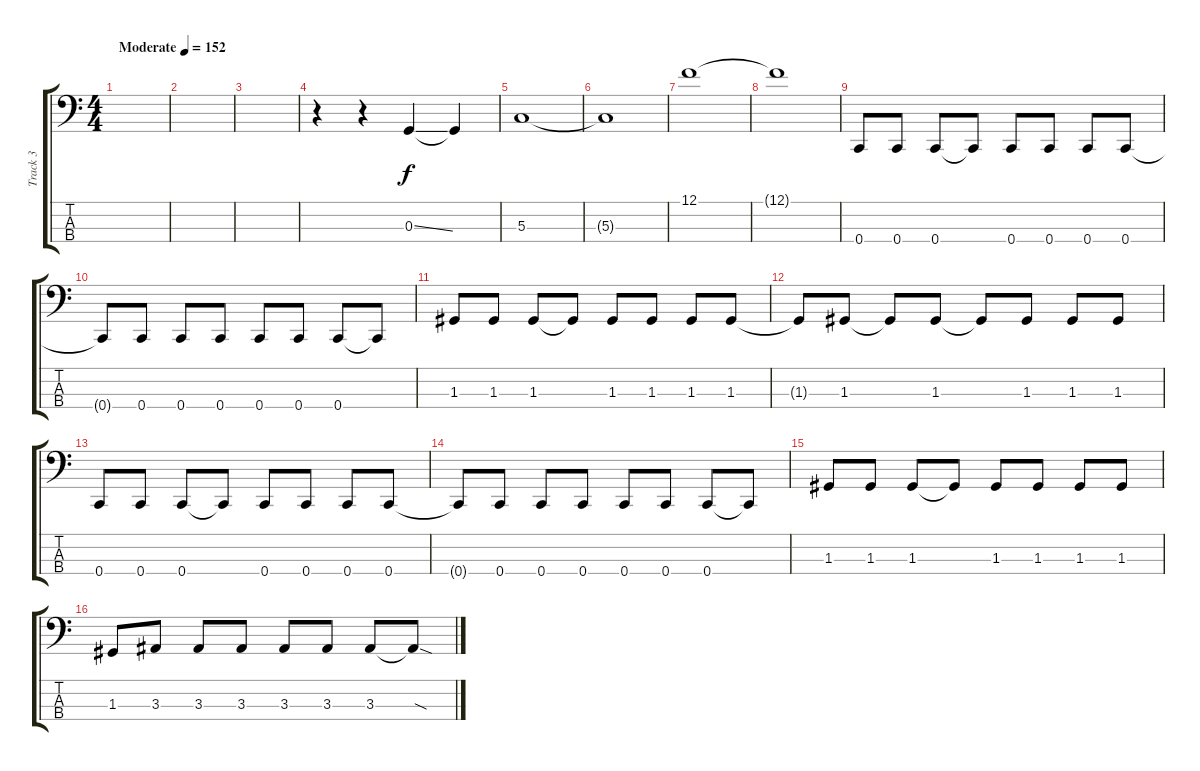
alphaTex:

\track ("Track 3" "Track 3") {instrument electricbassfinger}
\staff {score tabs}
\tuning (F2 C2 G1 C1) {hide}
\ts (4 4)
\tempo (152 "Moderate")
\clef f4
\ks c
|
|
|
r.4 r.4 0.3{ss}.4 0.3{t}.4 |
5.3.1 |
5.3{t}.1 |
12.1.1 |
12.1{t}.1 |
0.4.8 0.4.8 0.4.8 0.4{t}.8 0.4.8 0.4.8 0.4.8 0.4.8 |
0.4{t}.8 0.4.8 0.4.8 0.4.8 0.4.8 0.4.8 0.4.8 0.4{t}.8 |
1.3.8 1.3.8 1.3.8 1.3{t}.8 1.3.8 1.3.8 1.3.8 1.3.8 |
1.3{t}.8 1.3.8 1.3{t}.8 1.3.8 1.3{t}.8 1.3.8 1.3.8 1.3.8 |
0.4.8 0.4.8 0.4.8 0.4{t}.8 0.4.8 0.4.8 0.4.8 0.4.8 |
0.4{t}.8 0.4.8 0.4.8 0.4.8 0.4.8 0.4.8 0.4.8 0.4{t}.8 |
1.3.8 1.3.8 1.3.8 1.3{t}.8 1.3.8 1.3.8 1.3.8 1.3.8 |
1.3.8 3.3.8 3.3.8 3.3.8 3.3.8 3.3.8 3.3.8 3.3{sod t}.8
